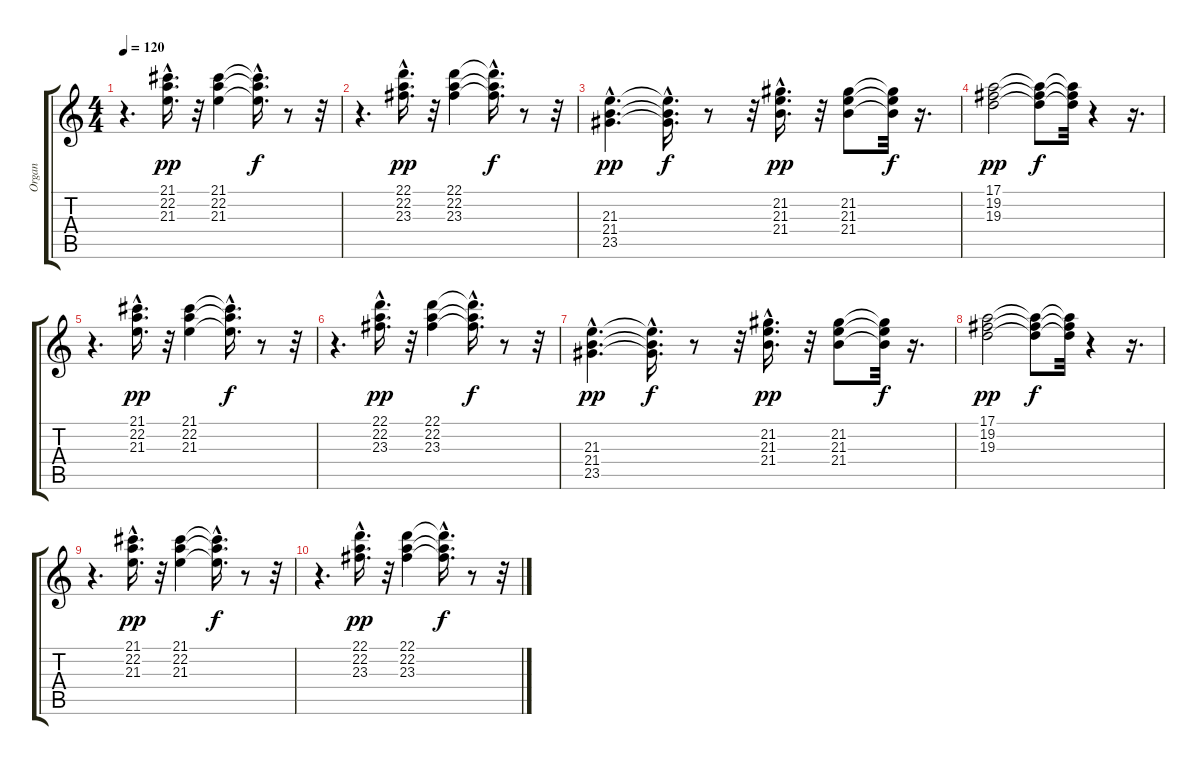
\track ("Organ" "Organ") {instrument percussiveorgan}
\staff {score tabs}
\tuning (E4 B3 G3 D3 A2 E2) {hide}
\ts (4 4)
\tempo 120
\clef g2
\ks c
r.4{d dy f} (21.1{hac} 22.2{hac} 21.3{hac}).16{d dy pp} r.32 (21.1 22.2 21.3).4 (21.1{hac t} 22.2{hac t} 21.3{hac t}).16{d dy f} r.8 r.32 |
r.4{d} (22.1{hac} 22.2{hac} 23.3{hac}).16{d dy pp} r.32 (22.1 22.2 23.3).4 (22.1{hac t} 22.2{hac t} 23.3{hac t}).16{d dy f} r.8 r.32 |
(21.3{hac} 21.4{hac} 23.5{hac}).4{d dy pp} (21.3{hac t} 21.4{hac t} 23.5{hac t}).16{d dy f} r.8 r.32 (21.2{hac} 21.3{hac} 21.4{hac}).16{d dy pp} r.32 (21.2 21.3 21.4).8 (21.2{t} 21.3{t} 21.4{t}).32{dy f} r.16{d} |
(17.1 19.2 19.3).2{dy pp} (17.1{t} 19.2{t} 19.3{t}).8{dy f} (17.1{t} 19.2{t} 19.3{t}).32 r.4 r.16{d} |
r.4{d} (21.1{hac} 22.2{hac} 21.3{hac}).16{d dy pp} r.32 (21.1 22.2 21.3).4 (21.1{hac t} 22.2{hac t} 21.3{hac t}).16{d dy f} r.8 r.32 |
r.4{d} (22.1{hac} 22.2{hac} 23.3{hac}).16{d dy pp} r.32 (22.1 22.2 23.3).4 (22.1{hac t} 22.2{hac t} 23.3{hac t}).16{d dy f} r.8 r.32 |
(21.3{hac} 21.4{hac} 23.5{hac}).4{d dy pp} (21.3{hac t} 21.4{hac t} 23.5{hac t}).16{d dy f} r.8 r.32 (21.2{hac} 21.3{hac} 21.4{hac}).16{d dy pp} r.32 (21.2 21.3 21.4).8 (21.2{t} 21.3{t} 21.4{t}).32{dy f} r.16{d} |
(17.1 19.2 19.3).2{dy pp} (17.1{t} 19.2{t} 19.3{t}).8{dy f} (17.1{t} 19.2{t} 19.3{t}).32 r.4 r.16{d} |
r.4{d} (21.1{hac} 22.2{hac} 21.3{hac}).16{d dy pp} r.32 (21.1 22.2 21.3).4 (21.1{hac t} 22.2{hac t} 21.3{hac t}).16{d dy f} r.8 r.32 |
r.4{d} (22.1{hac} 22.2{hac} 23.3{hac}).16{d dy pp} r.32 (22.1 22.2 23.3).4 (22.1{hac t} 22.2{hac t} 23.3{hac t}).16{d dy f} r.8 r.32
